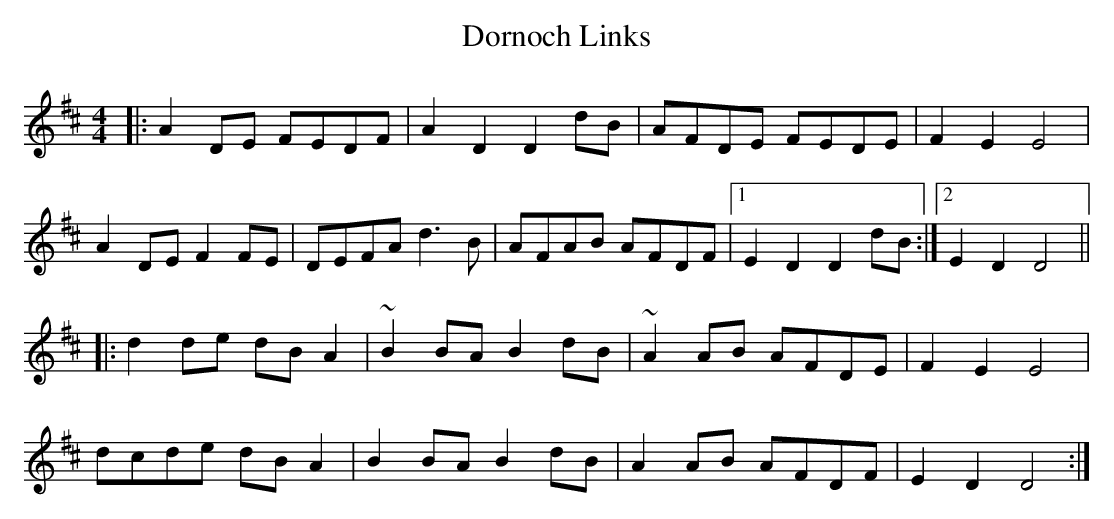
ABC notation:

X:1
T: Dornoch Links
M: 4/4
L: 1/8
K: Dmaj
|:A2 DE FEDF|A2 D2 D2 dB|AFDE FEDE|F2 E2 E4|
A2 DE F2FE|DEFA d3B|AFAB AFDF|1 E2 D2 D2 dB:|2 E2 D2 D4||
|:d2 de dBA2|~B2BA B2dB|~A2 AB AFDE|F2 E2 E4|
dcde dBA2|B2BA B2dB|A2AB AFDF|E2 D2 D4:|
